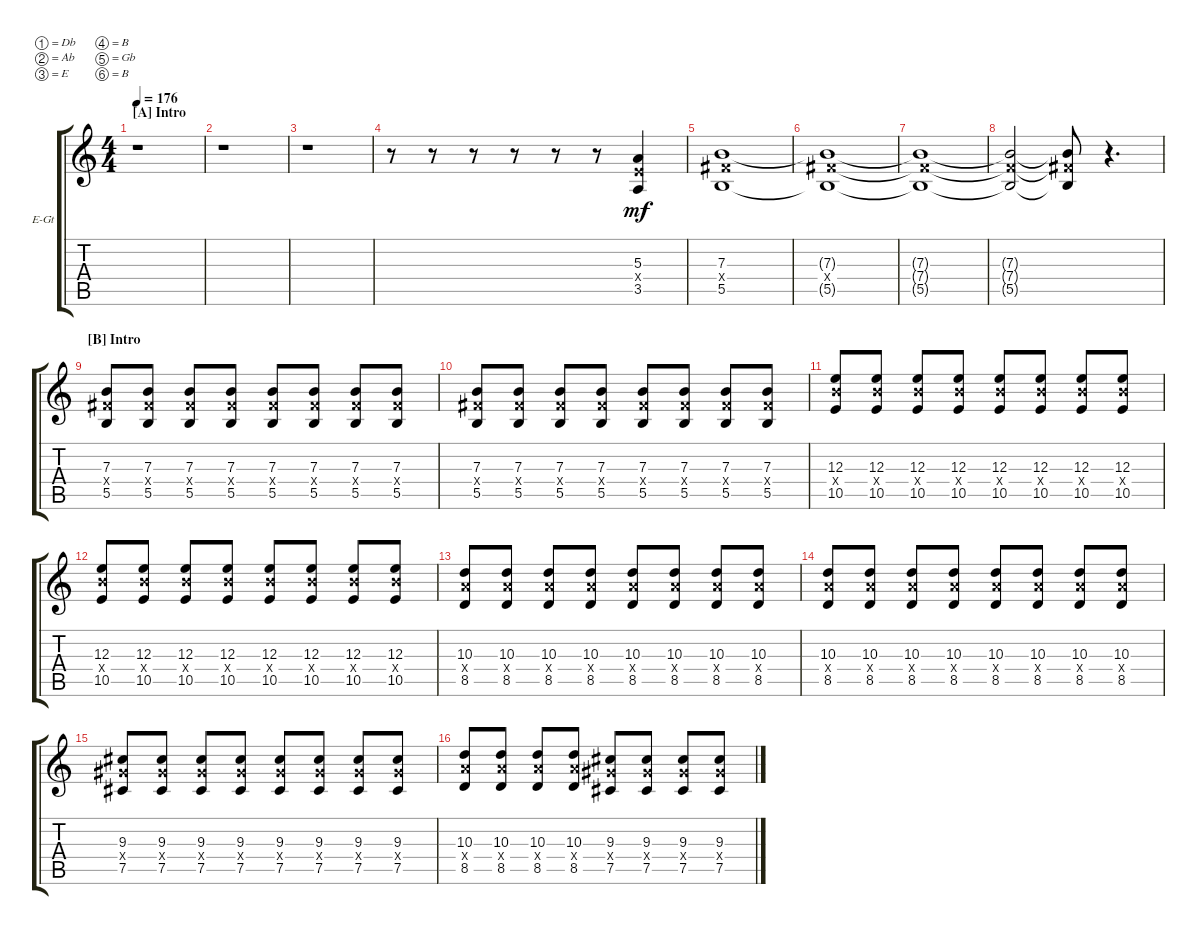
\defaultSystemsLayout 4
\bracketExtendMode groupsimilarinstruments
\firstSystemTrackNameOrientation horizontal
\otherSystemsTrackNameOrientation horizontal
\track ("Ру" "E-Gt") {instrument distortionguitar}
\staff {score tabs}
\tuning (Db4 Ab3 E3 B2 Gb2 B1)
\ts (4 4)
\section ("A" "Intro")
\tempo 176
\clef g2
\scale
0.485477
\ks c
r.1{dy mf instrument distortionguitar} |
\scale
0.257261 r.1 |
\scale
0.257261 r.1 |
\scale
0.333333 r.8 r.8 r.8 r.8 r.8 r.8 (3.5 5.3 5.4{x}).4 |
\scale
0.333333 (7.3 5.5 7.4{x}).1 |
\scale
0.333333 (7.3{t} 5.5{t} 7.4{x}).1 |
\scale
0.333333 (7.3{t} 5.5{t} 7.4{x t}).1 |
\scale
0.333333 (7.3{t} 5.5{t} 7.4{x t}).2 (5.5{t} 7.3{t} 7.4{x t}).8 r.4{d} |
\section ("B" "Intro")
\scale
0.333333 (5.5 7.3 7.4{x}).8 (5.5 7.3 7.4{x}).8 (5.5 7.3 7.4{x}).8 (5.5 7.3 7.4{x}).8 (5.5 7.3 7.4{x}).8 (5.5 7.3 7.4{x}).8 (5.5 7.3 7.4{x}).8 (5.5 7.3 7.4{x}).8 |
\scale
0.333333 (5.5 7.3 7.4{x}).8 (5.5 7.3 7.4{x}).8 (5.5 7.3 7.4{x}).8 (5.5 7.3 7.4{x}).8 (5.5 7.3 7.4{x}).8 (5.5 7.3 7.4{x}).8 (5.5 7.3 7.4{x}).8 (5.5 7.3 7.4{x}).8 |
\scale
0.333333 (10.5 12.3 12.4{x}).8 (10.5 12.3 12.4{x}).8 (10.5 12.3 12.4{x}).8 (10.5 12.3 12.4{x}).8 (10.5 12.3 12.4{x}).8 (10.5 12.3 12.4{x}).8 (10.5 12.3 12.4{x}).8 (10.5 12.3 12.4{x}).8 |
\scale
0.333333 (10.5 12.3 12.4{x}).8 (10.5 12.3 12.4{x}).8 (10.5 12.3 12.4{x}).8 (10.5 12.3 12.4{x}).8 (10.5 12.3 12.4{x}).8 (10.5 12.3 12.4{x}).8 (10.5 12.3 12.4{x}).8 (10.5 12.3 12.4{x}).8 |
\scale
0.333333 (8.5 10.3 10.4{x}).8 (8.5 10.3 10.4{x}).8 (8.5 10.3 10.4{x}).8 (8.5 10.3 10.4{x}).8 (8.5 10.3 10.4{x}).8 (8.5 10.3 10.4{x}).8 (8.5 10.3 10.4{x}).8 (8.5 10.3 10.4{x}).8 |
\scale
0.333333 (8.5 10.3 10.4{x}).8 (8.5 10.3 10.4{x}).8 (8.5 10.3 10.4{x}).8 (8.5 10.3 10.4{x}).8 (8.5 10.3 10.4{x}).8 (8.5 10.3 10.4{x}).8 (8.5 10.3 10.4{x}).8 (8.5 10.3 10.4{x}).8 |
\scale
0.333333 (7.5 9.4{x} 9.3).8 (9.3 9.4{x} 7.5).8 (7.5 9.4{x} 9.3).8 (9.3 9.4{x} 7.5).8 (7.5 9.4{x} 9.3).8 (9.3 9.4{x} 7.5).8 (7.5 9.4{x} 9.3).8 (9.3 9.4{x} 7.5).8 |
\scale
0.333333 (8.5 10.3 10.4{x}).8 (8.5 10.3 10.4{x}).8 (8.5 10.3 10.4{x}).8 (8.5 10.3 10.4{x}).8 (7.5 9.4{x} 9.3).8 (9.3 9.4{x} 7.5).8 (7.5 9.4{x} 9.3).8 (9.3 9.4{x} 7.5).8
